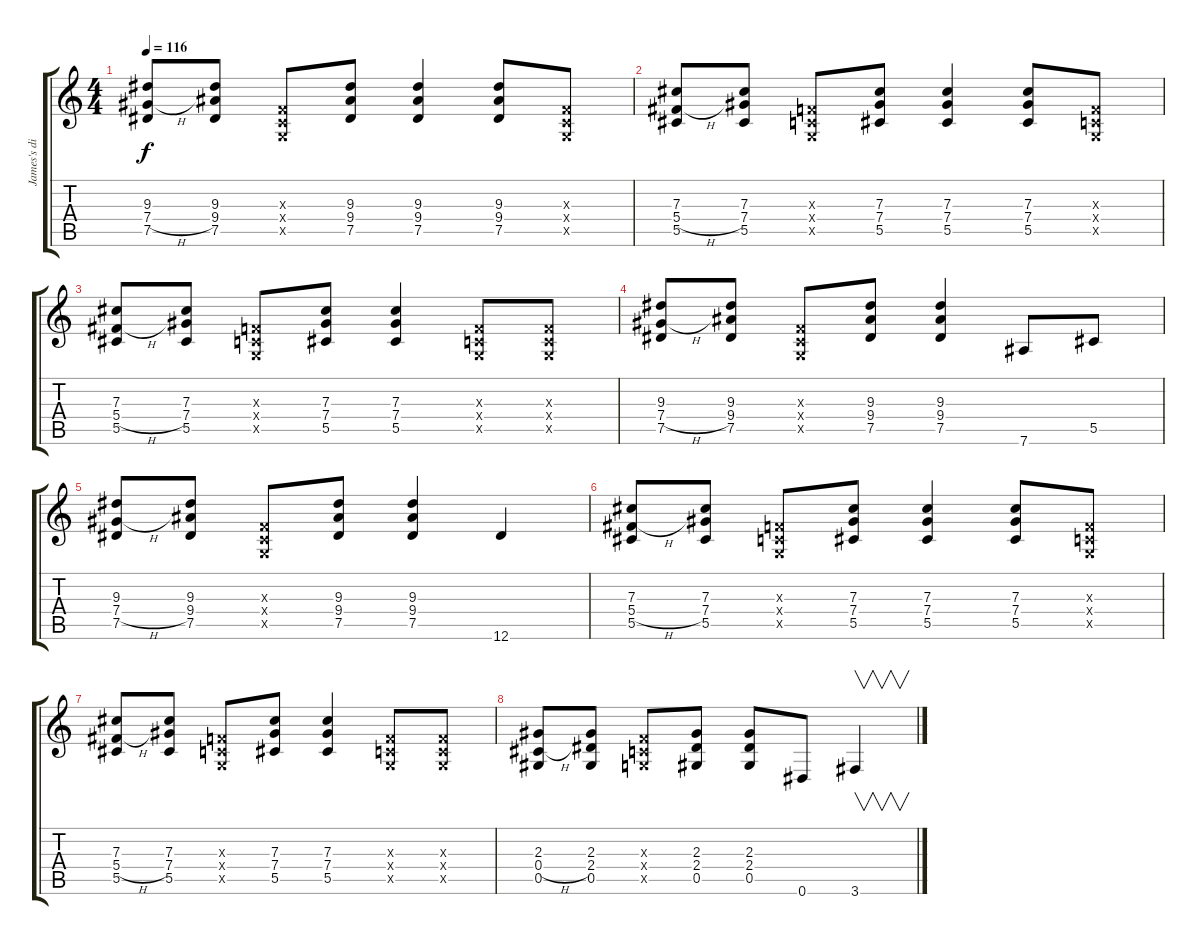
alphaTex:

\track ("James's distorsion" "James's di") {instrument distortionguitar}
\staff {score tabs}
\tuning (Eb4 Bb3 Gb3 Db3 Ab2 Eb2) {hide}
\ts (4 4)
\tempo 116
\clef g2
\ks c
(9.3 7.4{h} 7.5).8{dy f} (9.3 9.4 7.5).8 (-1.3{x} -1.4{x} -1.5{x}).8 (9.3 9.4 7.5).8 (9.3 9.4 7.5).4 (9.3 9.4 7.5).8 (-1.3{x} -1.4{x} -1.5{x}).8 |
(7.3 5.4{h} 5.5).8 (7.3 7.4 5.5).8 (-1.3{x} -1.4{x} -1.5{x}).8 (7.3 7.4 5.5).8 (7.3 7.4 5.5).4 (7.3 7.4 5.5).8 (-1.3{x} -1.4{x} -1.5{x}).8 |
(7.3 5.4{h} 5.5).8 (7.3 7.4 5.5).8 (-1.3{x} -1.4{x} -1.5{x}).8 (7.3 7.4 5.5).8 (7.3 7.4 5.5).4 (-1.3{x} -1.4{x} -1.5{x}).8 (-1.3{x} -1.4{x} -1.5{x}).8 |
(9.3 7.4{h} 7.5).8 (9.3 9.4 7.5).8 (-1.3{x} -1.4{x} -1.5{x}).8 (9.3 9.4 7.5).8 (9.3 9.4 7.5).4 7.6.8 5.5.8 |
(9.3 7.4{h} 7.5).8 (9.3 9.4 7.5).8 (-1.3{x} -1.4{x} -1.5{x}).8 (9.3 9.4 7.5).8 (9.3 9.4 7.5).4 12.6.4 |
(7.3 5.4{h} 5.5).8 (7.3 7.4 5.5).8 (-1.3{x} -1.4{x} -1.5{x}).8 (7.3 7.4 5.5).8 (7.3 7.4 5.5).4 (7.3 7.4 5.5).8 (-1.3{x} -1.4{x} -1.5{x}).8 |
(7.3 5.4{h} 5.5).8 (7.3 7.4 5.5).8 (-1.3{x} -1.4{x} -1.5{x}).8 (7.3 7.4 5.5).8 (7.3 7.4 5.5).4 (-1.3{x} -1.4{x} -1.5{x}).8 (-1.3{x} -1.4{x} -1.5{x}).8 |
(2.3 0.4{h} 0.5).8 (2.3 2.4 0.5).8 (-1.3{x} -1.4{x} -1.5{x}).8 (2.3 2.4 0.5).8 (2.3 2.4 0.5).8 0.6.8 3.6.4{v}
